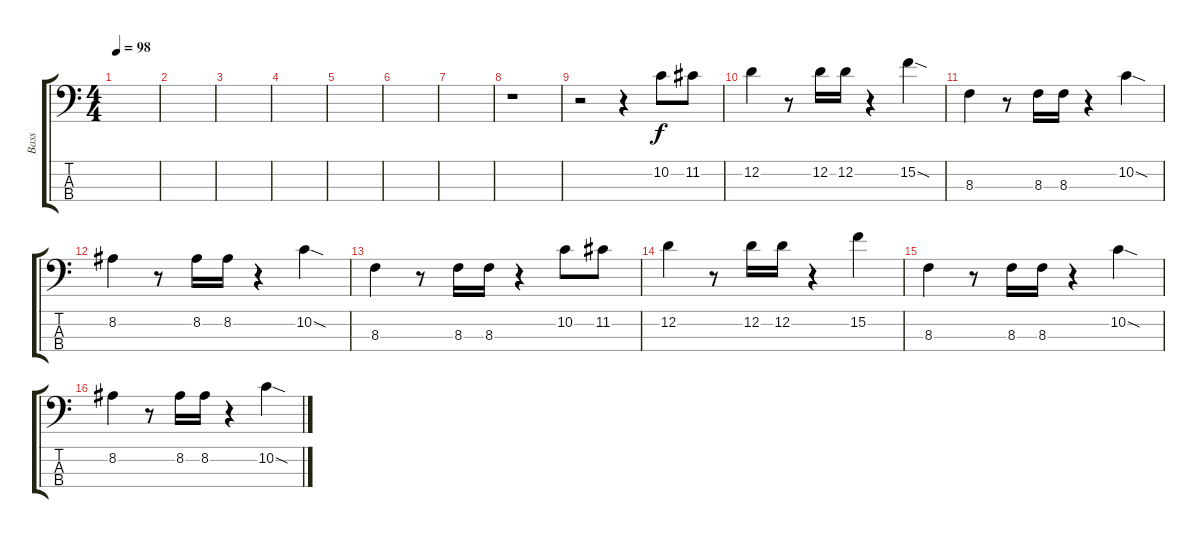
\track ("Bass" "Bass") {instrument electricbassfinger}
\staff {score tabs}
\tuning (G2 D2 A1 E1) {hide}
\ts (4 4)
\tempo 98
\clef f4
\ks c
|
|
|
|
|
|
|
r.1 |
r.2 r.4 10.2.8 11.2.8 |
12.2.4 r.8 12.2.16 12.2.16 r.4 15.2{sod}.4 |
8.3.4 r.8 8.3.16 8.3.16 r.4 10.2{sod}.4 |
8.2.4 r.8 8.2.16 8.2.16 r.4 10.2{sod}.4 |
8.3.4 r.8 8.3.16 8.3.16 r.4 10.2.8 11.2.8 |
12.2.4 r.8 12.2.16 12.2.16 r.4 15.2.4 |
8.3.4 r.8 8.3.16 8.3.16 r.4 10.2{sod}.4 |
8.2.4 r.8 8.2.16 8.2.16 r.4 10.2{sod}.4
